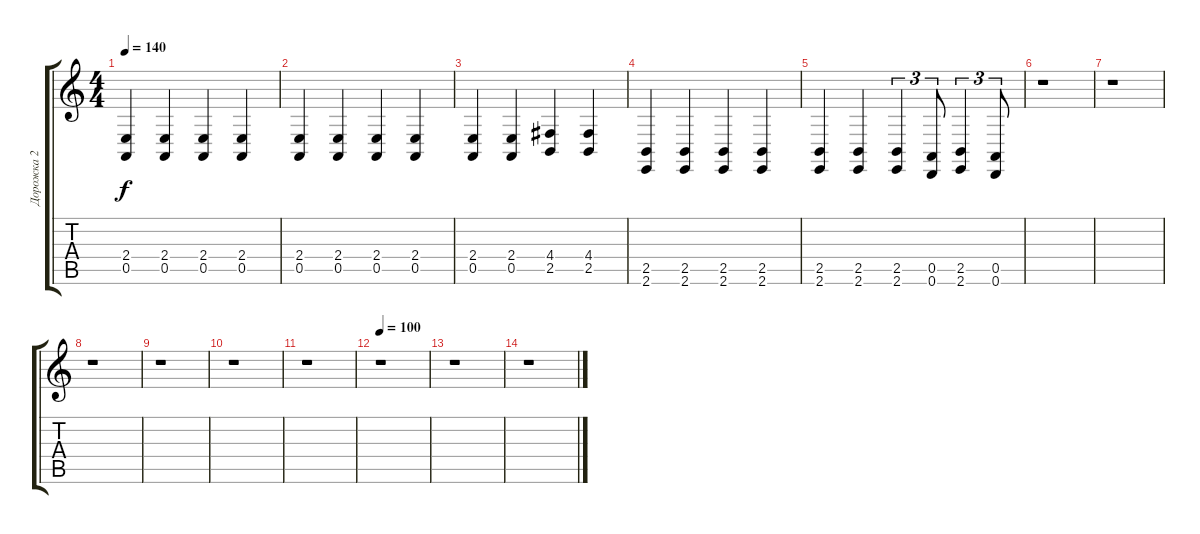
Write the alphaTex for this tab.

\track ("Дорожка 2" "Дорожка 2") {instrument lead2sawtooth}
\staff {score tabs}
\tuning (E4 B3 G3 D3 A2 D2) {hide}
\ts (4 4)
\tempo 140
\clef g2
\ks c
(2.4 0.5).4{dy f} (2.4 0.5).4 (2.4 0.5).4 (2.4 0.5).4 |
(2.4 0.5).4 (2.4 0.5).4 (2.4 0.5).4 (2.4 0.5).4 |
(2.4 0.5).4 (2.4 0.5).4 (4.4 2.5).4 (4.4 2.5).4 |
(2.5 2.6).4 (2.5 2.6).4 (2.5 2.6).4 (2.5 2.6).4 |
(2.5 2.6).4 (2.5 2.6).4 (2.5 2.6).4{tu (3 2)} (0.5 0.6).8{tu (3 2)} (2.5 2.6).4{tu (3 2)} (0.5 0.6).8{tu (3 2)} |
r.1 |
r.1 |
r.1 |
r.1 |
r.1 |
r.1 |
\tempo 100
r.1 |
r.1 |
r.1
